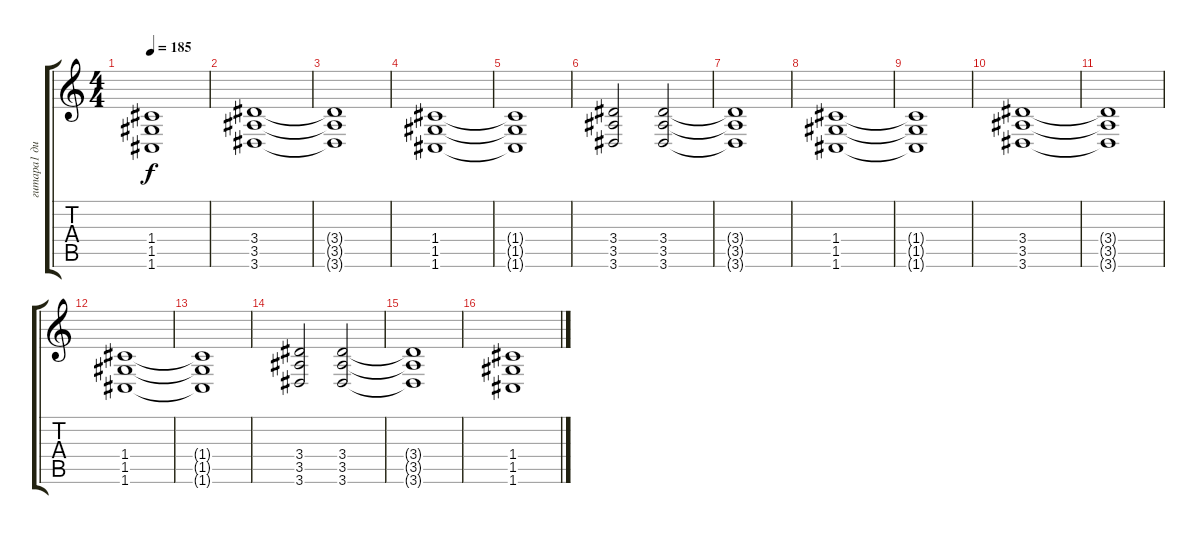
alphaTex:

\track ("гитара1 дист" "гитара1 ди") {instrument distortionguitar}
\staff {score tabs}
\tuning (D4 A3 F3 C3 G2 C2) {hide}
\ts (4 4)
\tempo 185
\clef g2
\ks c
(1.4{t} 1.5{t} 1.6{t}).1{dy f} |
(3.4 3.5 3.6).1 |
(3.4{t} 3.5{t} 3.6{t}).1 |
(1.4 1.5 1.6).1 |
(1.4{t} 1.5{t} 1.6{t}).1 |
(3.4 3.5 3.6).2 (3.4 3.5 3.6).2 |
(3.4{t} 3.5{t} 3.6{t}).1 |
(1.4 1.5 1.6).1 |
(1.4{t} 1.5{t} 1.6{t}).1 |
(3.4 3.5 3.6).1 |
(3.4{t} 3.5{t} 3.6{t}).1 |
(1.4 1.5 1.6).1 |
(1.4{t} 1.5{t} 1.6{t}).1 |
(3.4 3.5 3.6).2 (3.4 3.5 3.6).2 |
(3.4{t} 3.5{t} 3.6{t}).1 |
(1.4 1.5 1.6).1
